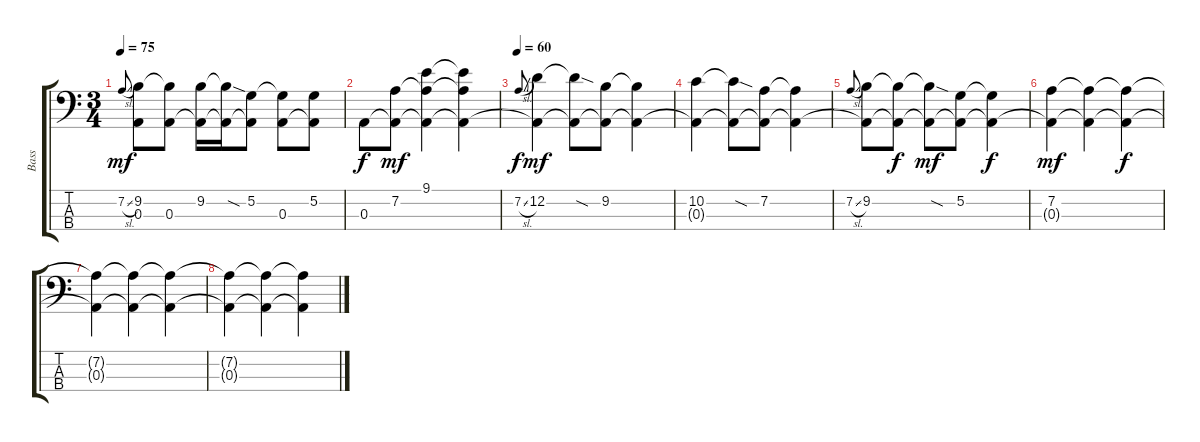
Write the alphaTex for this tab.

\track ("Bass" "Bass") {instrument electricbassfinger}
\staff {score tabs}
\tuning (G2 D2 A1 D1) {hide}
\ts (3 4)
\tempo 75
\clef f4
\ks c
7.2{sl}.8{gr onbeat dy mf} (9.2 0.3{t}).8 (9.2{t} 0.3).8 (9.2 0.3{t}).16 (9.2{sod t} 0.3{t}).16 (5.2 0.3{t}).8 (5.2{t} 0.3).8 (5.2 0.3{t}).8 |
0.3.8{dy f} (7.2 0.3{t}).8{dy mf} (9.1 7.2{t} 0.3{t}).4 (9.1{t} 7.2{t} 0.3{t}).4 |
\tempo 60
7.2{sl}.8{gr onbeat dy f} (12.2 0.3{t}).4{dy mf} (12.2{sod t} 0.3{t}).8 (9.2 0.3{t}).8 (9.2{t} 0.3{t}).4 |
(10.2 0.3{t}).4 (10.2{sod t} 0.3{t}).8 (7.2 0.3{t}).8 (7.2{t} 0.3{t}).4 |
7.2{sl}.8{gr onbeat} (9.2 0.3{t}).8 (9.2{t} 0.3{t}).8{dy f} (9.2{sod t} 0.3{t}).8{dy mf} (5.2 0.3{t}).8 (5.2{t} 0.3{t}).4{dy f} |
(7.2 0.3{t}).4{dy mf} (7.2{t} 0.3{t}).4 (7.2{t} 0.3{t}).4{dy f} |
(7.2{t} 0.3{t}).4 (7.2{t} 0.3{t}).4 (7.2{t} 0.3{t}).4 |
(7.2{t} 0.3{t}).4 (7.2{t} 0.3{t}).4 (7.2{t} 0.3{t}).4
